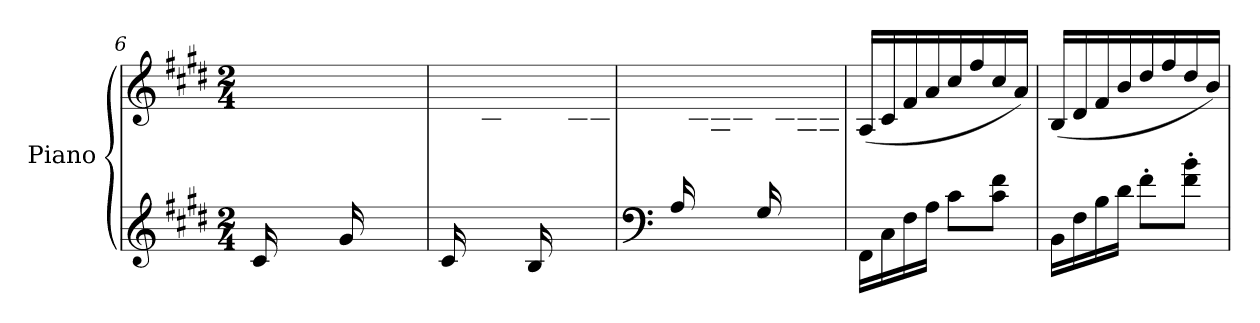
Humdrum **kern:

**kern	**kern
*part1	*part1
*staff2	*staff1
*I"Piano	*
*I'Pno.	*
*clefG2	*clefG2
*k[f#c#g#d#]	*k[f#c#g#d#]
*M2/4	*M2/4
=6	=6
*^	*
(>16c#/LL	2ryy	16ryy
8.ryy	.	16cc#\
.	.	16b\
.	.	16a\JJ
16g#/LL	.	16ryy
8.ryy	.	16f#\
.	.	16e\
.	.	16d#\JJ)
=7	=7	=7
(>16c#/LL	2ryy	16ryy
8.ryy	.	16e\
.	.	16c#\
.	.	16e\JJ)
(>16B/LL	.	16ryy
8.ryy	.	16d#\
.	.	16c#\
.	.	16B\JJ)
=8	=8	=8
*clefF4	*	*
(>16A/LL	2ryy	16ryy
8.ryy	.	16c#\
.	.	16A\
.	.	16c#\JJ)
(>16G#/LL	.	16ryy
8.ryy	.	16B\
.	.	16A\
.	.	16G#\JJ)
*v	*v	*
!!LO:LB:g=z
=9	=9
16FF#\LL	(<16A/LL
16C#\	16c#/
16F#\	16f#/
16A\JJ	16a/
8c#\L	16cc#/
.	16ff#/
8c#\ 8f#\J	16cc#/
.	16a/JJ)
=10	=10
16BB\LL	(<16B/LL
16F#\	16d#/
16B\	16f#/
16d#\JJ	16b/
8f#'\L	16dd#/
.	16ff#/
8f#\' 8b\'J	16dd#/
.	16b/JJ)
=	=
*-	*-
